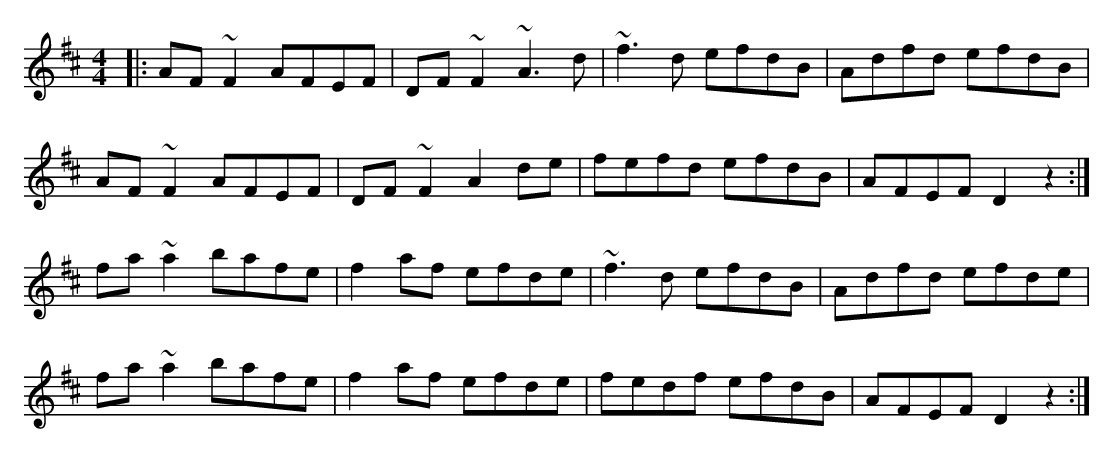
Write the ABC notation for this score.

X:1
M:4/4
K:D
|:AF~F2 AFEF|DF~F2 ~A3d|~f3d efdB|Adfd efdB|
AF~F2 AFEF|DF~F2 A2de|fefd efdB|AFEF D2z2:|
fa~a2 bafe|f2af efde|~f3d efdB|Adfd efde|
fa~a2 bafe|f2af efde|fedf efdB|AFEF D2z2:|
